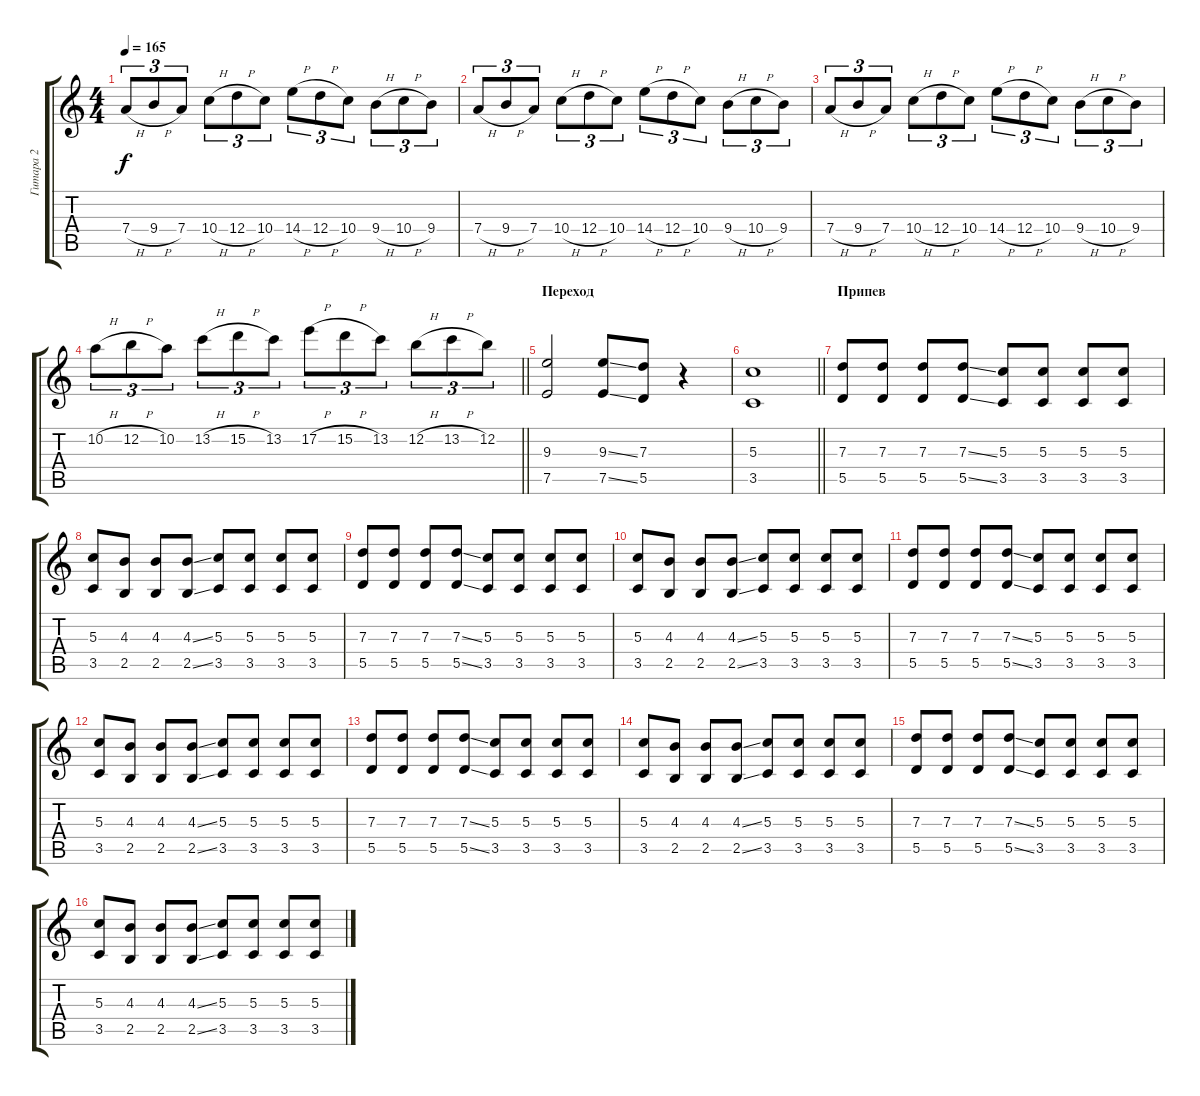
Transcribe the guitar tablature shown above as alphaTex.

\track ("Гитара 2" "Гитара 2") {instrument overdrivenguitar}
\staff {score tabs}
\tuning (E4 B3 G3 D3 A2 E2) {hide}
\ts (4 4)
\tempo 165
\clef g2
\ks c
7.4{h}.8{tu (3 2) dy f} 9.4{h}.8{tu (3 2)} 7.4.8{tu (3 2)} 10.4{h}.8{tu (3 2)} 12.4{h}.8{tu (3 2)} 10.4.8{tu (3 2)} 14.4{h}.8{tu (3 2)} 12.4{h}.8{tu (3 2)} 10.4.8{tu (3 2)} 9.4{h}.8{tu (3 2)} 10.4{h}.8{tu (3 2)} 9.4.8{tu (3 2)} |
7.4{h}.8{tu (3 2)} 9.4{h}.8{tu (3 2)} 7.4.8{tu (3 2)} 10.4{h}.8{tu (3 2)} 12.4{h}.8{tu (3 2)} 10.4.8{tu (3 2)} 14.4{h}.8{tu (3 2)} 12.4{h}.8{tu (3 2)} 10.4.8{tu (3 2)} 9.4{h}.8{tu (3 2)} 10.4{h}.8{tu (3 2)} 9.4.8{tu (3 2)} |
7.4{h}.8{tu (3 2)} 9.4{h}.8{tu (3 2)} 7.4.8{tu (3 2)} 10.4{h}.8{tu (3 2)} 12.4{h}.8{tu (3 2)} 10.4.8{tu (3 2)} 14.4{h}.8{tu (3 2)} 12.4{h}.8{tu (3 2)} 10.4.8{tu (3 2)} 9.4{h}.8{tu (3 2)} 10.4{h}.8{tu (3 2)} 9.4.8{tu (3 2)} |
\barLineRight lightlight
10.2{h}.8{tu (3 2)} 12.2{h}.8{tu (3 2)} 10.2.8{tu (3 2)} 13.2{h}.8{tu (3 2)} 15.2{h}.8{tu (3 2)} 13.2.8{tu (3 2)} 17.2{h}.8{tu (3 2)} 15.2{h}.8{tu (3 2)} 13.2.8{tu (3 2)} 12.2{h}.8{tu (3 2)} 13.2{h}.8{tu (3 2)} 12.2.8{tu (3 2)} |
\section ("" "Переход")
(9.3 7.5).2 (9.3{ss} 7.5{ss}).8 (7.3 5.5).8 r.4 |
\barLineRight lightlight
(5.3 3.5).1 |
\section ("" "Припев")
(7.3 5.5).8 (7.3 5.5).8 (7.3 5.5).8 (7.3{ss} 5.5{ss}).8 (5.3 3.5).8 (5.3 3.5).8 (5.3 3.5).8 (5.3 3.5).8 |
(5.3 3.5).8 (4.3 2.5).8 (4.3 2.5).8 (4.3{ss} 2.5{ss}).8 (5.3 3.5).8 (5.3 3.5).8 (5.3 3.5).8 (5.3 3.5).8 |
(7.3 5.5).8 (7.3 5.5).8 (7.3 5.5).8 (7.3{ss} 5.5{ss}).8 (5.3 3.5).8 (5.3 3.5).8 (5.3 3.5).8 (5.3 3.5).8 |
(5.3 3.5).8 (4.3 2.5).8 (4.3 2.5).8 (4.3{ss} 2.5{ss}).8 (5.3 3.5).8 (5.3 3.5).8 (5.3 3.5).8 (5.3 3.5).8 |
(7.3 5.5).8 (7.3 5.5).8 (7.3 5.5).8 (7.3{ss} 5.5{ss}).8 (5.3 3.5).8 (5.3 3.5).8 (5.3 3.5).8 (5.3 3.5).8 |
(5.3 3.5).8 (4.3 2.5).8 (4.3 2.5).8 (4.3{ss} 2.5{ss}).8 (5.3 3.5).8 (5.3 3.5).8 (5.3 3.5).8 (5.3 3.5).8 |
(7.3 5.5).8 (7.3 5.5).8 (7.3 5.5).8 (7.3{ss} 5.5{ss}).8 (5.3 3.5).8 (5.3 3.5).8 (5.3 3.5).8 (5.3 3.5).8 |
(5.3 3.5).8 (4.3 2.5).8 (4.3 2.5).8 (4.3{ss} 2.5{ss}).8 (5.3 3.5).8 (5.3 3.5).8 (5.3 3.5).8 (5.3 3.5).8 |
(7.3 5.5).8 (7.3 5.5).8 (7.3 5.5).8 (7.3{ss} 5.5{ss}).8 (5.3 3.5).8 (5.3 3.5).8 (5.3 3.5).8 (5.3 3.5).8 |
(5.3 3.5).8 (4.3 2.5).8 (4.3 2.5).8 (4.3{ss} 2.5{ss}).8 (5.3 3.5).8 (5.3 3.5).8 (5.3 3.5).8 (5.3 3.5).8
